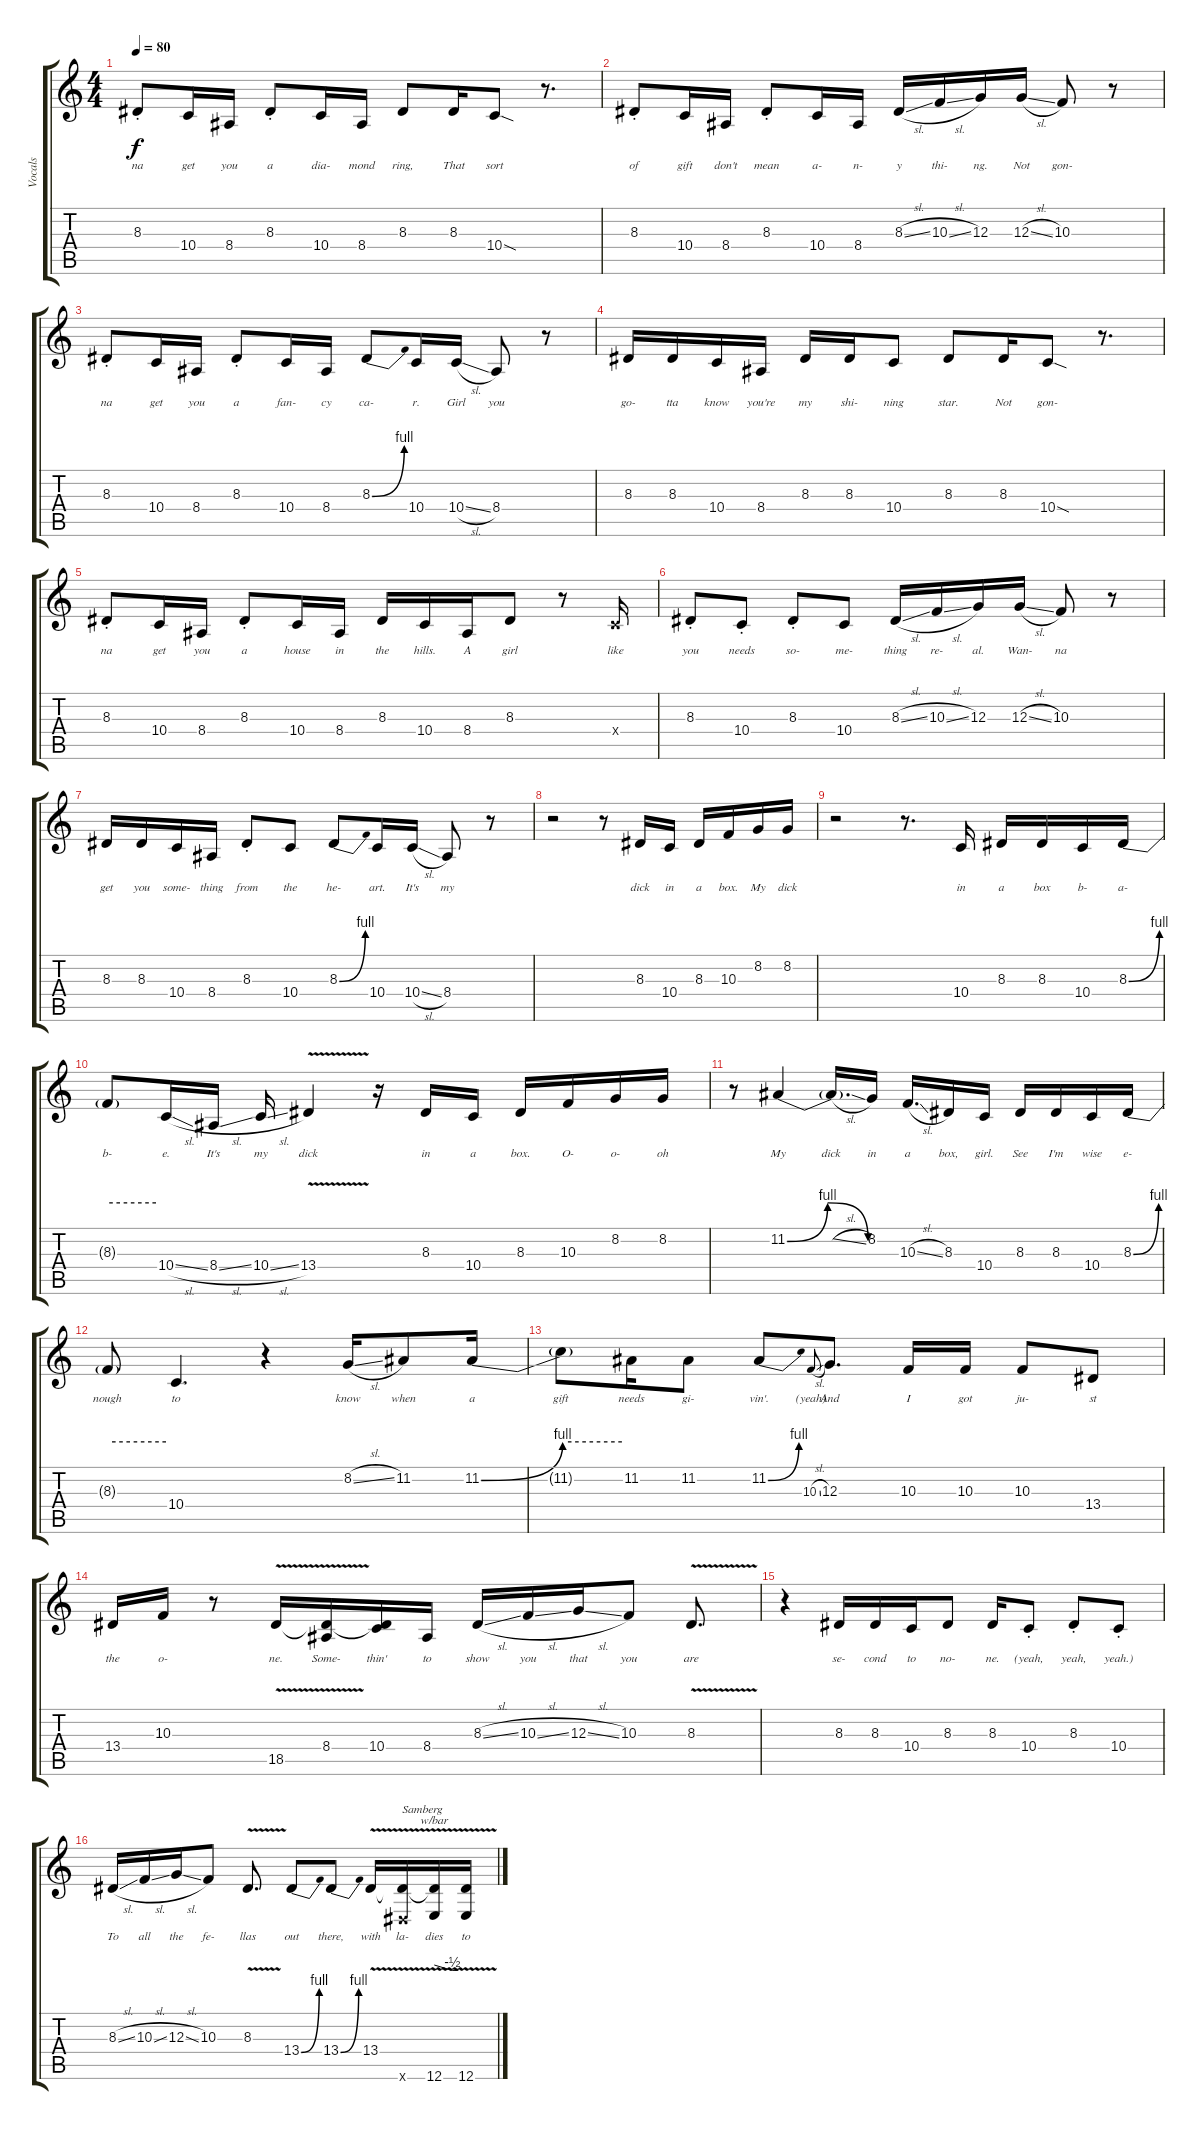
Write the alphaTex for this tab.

\track ("Vocals" "Vocals") {instrument lead1square}
\staff {score tabs}
\tuning (E4 B3 G3 D3 A2 E2) {hide}
\ts (4 4)
\tempo 80
\clef g2
\ks c
8.3{st}.8{lyrics (0 "na") lyrics (1 "") lyrics (2 "") lyrics (3 "") lyrics (4 "") dy f} 10.4.16{lyrics (0 "get") lyrics (1 "") lyrics (2 "") lyrics (3 "") lyrics (4 "")} 8.4.16{lyrics (0 "you") lyrics (1 "") lyrics (2 "") lyrics (3 "") lyrics (4 "")} 8.3{st}.8{lyrics (0 "a") lyrics (1 "") lyrics (2 "") lyrics (3 "") lyrics (4 "")} 10.4.16{lyrics (0 "dia-") lyrics (1 "") lyrics (2 "") lyrics (3 "") lyrics (4 "")} 8.4.16{lyrics (0 "mond") lyrics (1 "") lyrics (2 "") lyrics (3 "") lyrics (4 "")} 8.3.8{lyrics (0 "ring,") lyrics (1 "") lyrics (2 "") lyrics (3 "") lyrics (4 "")} 8.3.16{lyrics (0 "That") lyrics (1 "") lyrics (2 "") lyrics (3 "") lyrics (4 "")} 10.4{sod}.8{lyrics (0 "sort") lyrics (1 "") lyrics (2 "") lyrics (3 "") lyrics (4 "")} r.8{d} |
8.3{st}.8{lyrics (0 "of") lyrics (1 "") lyrics (2 "") lyrics (3 "") lyrics (4 "")} 10.4.16{lyrics (0 "gift") lyrics (1 "") lyrics (2 "") lyrics (3 "") lyrics (4 "")} 8.4.16{lyrics (0 "don't") lyrics (1 "") lyrics (2 "") lyrics (3 "") lyrics (4 "")} 8.3{st}.8{lyrics (0 "mean") lyrics (1 "") lyrics (2 "") lyrics (3 "") lyrics (4 "")} 10.4.16{lyrics (0 "a-") lyrics (1 "") lyrics (2 "") lyrics (3 "") lyrics (4 "")} 8.4.16{lyrics (0 "n-") lyrics (1 "") lyrics (2 "") lyrics (3 "") lyrics (4 "")} 8.3{sl}.16{lyrics (0 "y") lyrics (1 "") lyrics (2 "") lyrics (3 "") lyrics (4 "")} 10.3{sl}.16{lyrics (0 "thi-") lyrics (1 "") lyrics (2 "") lyrics (3 "") lyrics (4 "")} 12.3.16{lyrics (0 "ng.") lyrics (1 "") lyrics (2 "") lyrics (3 "") lyrics (4 "")} 12.3{sl}.16{lyrics (0 "Not") lyrics (1 "") lyrics (2 "") lyrics (3 "") lyrics (4 "")} 10.3.8{lyrics (0 "gon-") lyrics (1 "") lyrics (2 "") lyrics (3 "") lyrics (4 "")} r.8 |
8.3{st}.8{lyrics (0 "na") lyrics (1 "") lyrics (2 "") lyrics (3 "") lyrics (4 "")} 10.4.16{lyrics (0 "get") lyrics (1 "") lyrics (2 "") lyrics (3 "") lyrics (4 "")} 8.4.16{lyrics (0 "you") lyrics (1 "") lyrics (2 "") lyrics (3 "") lyrics (4 "")} 8.3{st}.8{lyrics (0 "a") lyrics (1 "") lyrics (2 "") lyrics (3 "") lyrics (4 "")} 10.4.16{lyrics (0 "fan-") lyrics (1 "") lyrics (2 "") lyrics (3 "") lyrics (4 "")} 8.4.16{lyrics (0 "cy") lyrics (1 "") lyrics (2 "") lyrics (3 "") lyrics (4 "")} 8.3{be (bend 0 0 60 4)}.8{lyrics (0 "ca-") lyrics (1 "") lyrics (2 "") lyrics (3 "") lyrics (4 "")} 10.4.16{lyrics (0 "r.") lyrics (1 "") lyrics (2 "") lyrics (3 "") lyrics (4 "")} 10.4{sl}.16{lyrics (0 "Girl") lyrics (1 "") lyrics (2 "") lyrics (3 "") lyrics (4 "")} 8.4.8{lyrics (0 "you") lyrics (1 "") lyrics (2 "") lyrics (3 "") lyrics (4 "")} r.8 |
8.3.16{lyrics (0 "go-") lyrics (1 "") lyrics (2 "") lyrics (3 "") lyrics (4 "")} 8.3.16{lyrics (0 "tta") lyrics (1 "") lyrics (2 "") lyrics (3 "") lyrics (4 "")} 10.4.16{lyrics (0 "know") lyrics (1 "") lyrics (2 "") lyrics (3 "") lyrics (4 "")} 8.4.16{lyrics (0 "you're") lyrics (1 "") lyrics (2 "") lyrics (3 "") lyrics (4 "")} 8.3.16{lyrics (0 "my") lyrics (1 "") lyrics (2 "") lyrics (3 "") lyrics (4 "")} 8.3.16{lyrics (0 "shi-") lyrics (1 "") lyrics (2 "") lyrics (3 "") lyrics (4 "")} 10.4.8{lyrics (0 "ning") lyrics (1 "") lyrics (2 "") lyrics (3 "") lyrics (4 "")} 8.3.8{lyrics (0 "star.") lyrics (1 "") lyrics (2 "") lyrics (3 "") lyrics (4 "")} 8.3.16{lyrics (0 "Not") lyrics (1 "") lyrics (2 "") lyrics (3 "") lyrics (4 "")} 10.4{sod}.8{lyrics (0 "gon-") lyrics (1 "") lyrics (2 "") lyrics (3 "") lyrics (4 "")} r.8{d} |
8.3{st}.8{lyrics (0 "na") lyrics (1 "") lyrics (2 "") lyrics (3 "") lyrics (4 "")} 10.4.16{lyrics (0 "get") lyrics (1 "") lyrics (2 "") lyrics (3 "") lyrics (4 "")} 8.4.16{lyrics (0 "you") lyrics (1 "") lyrics (2 "") lyrics (3 "") lyrics (4 "")} 8.3{st}.8{lyrics (0 "a") lyrics (1 "") lyrics (2 "") lyrics (3 "") lyrics (4 "")} 10.4.16{lyrics (0 "house") lyrics (1 "") lyrics (2 "") lyrics (3 "") lyrics (4 "")} 8.4.16{lyrics (0 "in") lyrics (1 "") lyrics (2 "") lyrics (3 "") lyrics (4 "")} 8.3.16{lyrics (0 "the") lyrics (1 "") lyrics (2 "") lyrics (3 "") lyrics (4 "")} 10.4.16{lyrics (0 "hills.") lyrics (1 "") lyrics (2 "") lyrics (3 "") lyrics (4 "")} 8.4.16{lyrics (0 "A") lyrics (1 "") lyrics (2 "") lyrics (3 "") lyrics (4 "")} 8.3.8{lyrics (0 "girl") lyrics (1 "") lyrics (2 "") lyrics (3 "") lyrics (4 "")} r.8 10.4{x}.16{lyrics (0 "like") lyrics (1 "") lyrics (2 "") lyrics (3 "") lyrics (4 "")} |
8.3{st}.8{lyrics (0 "you") lyrics (1 "") lyrics (2 "") lyrics (3 "") lyrics (4 "")} 10.4{st}.8{lyrics (0 "needs") lyrics (1 "") lyrics (2 "") lyrics (3 "") lyrics (4 "")} 8.3{st}.8{lyrics (0 "so-") lyrics (1 "") lyrics (2 "") lyrics (3 "") lyrics (4 "")} 10.4.8{lyrics (0 "me-") lyrics (1 "") lyrics (2 "") lyrics (3 "") lyrics (4 "")} 8.3{sl}.16{lyrics (0 "thing") lyrics (1 "") lyrics (2 "") lyrics (3 "") lyrics (4 "")} 10.3{sl}.16{lyrics (0 "re-") lyrics (1 "") lyrics (2 "") lyrics (3 "") lyrics (4 "")} 12.3.16{lyrics (0 "al.") lyrics (1 "") lyrics (2 "") lyrics (3 "") lyrics (4 "")} 12.3{sl}.16{lyrics (0 "Wan-") lyrics (1 "") lyrics (2 "") lyrics (3 "") lyrics (4 "")} 10.3.8{lyrics (0 "na") lyrics (1 "") lyrics (2 "") lyrics (3 "") lyrics (4 "")} r.8 |
8.3.16{lyrics (0 "get") lyrics (1 "") lyrics (2 "") lyrics (3 "") lyrics (4 "")} 8.3.16{lyrics (0 "you") lyrics (1 "") lyrics (2 "") lyrics (3 "") lyrics (4 "")} 10.4.16{lyrics (0 "some-") lyrics (1 "") lyrics (2 "") lyrics (3 "") lyrics (4 "")} 8.4.16{lyrics (0 "thing") lyrics (1 "") lyrics (2 "") lyrics (3 "") lyrics (4 "")} 8.3{st}.8{lyrics (0 "from") lyrics (1 "") lyrics (2 "") lyrics (3 "") lyrics (4 "")} 10.4.8{lyrics (0 "the") lyrics (1 "") lyrics (2 "") lyrics (3 "") lyrics (4 "")} 8.3{be (bend 0 0 60 4)}.8{lyrics (0 "he-") lyrics (1 "") lyrics (2 "") lyrics (3 "") lyrics (4 "")} 10.4.16{lyrics (0 "art.") lyrics (1 "") lyrics (2 "") lyrics (3 "") lyrics (4 "")} 10.4{sl}.16{lyrics (0 "It's") lyrics (1 "") lyrics (2 "") lyrics (3 "") lyrics (4 "")} 8.4.8{lyrics (0 "my") lyrics (1 "") lyrics (2 "") lyrics (3 "") lyrics (4 "")} r.8 |
r.2 r.8 8.3.16{lyrics (0 "dick") lyrics (1 "") lyrics (2 "") lyrics (3 "") lyrics (4 "")} 10.4.16{lyrics (0 "in") lyrics (1 "") lyrics (2 "") lyrics (3 "") lyrics (4 "")} 8.3.16{lyrics (0 "a") lyrics (1 "") lyrics (2 "") lyrics (3 "") lyrics (4 "")} 10.3.16{lyrics (0 "box.") lyrics (1 "") lyrics (2 "") lyrics (3 "") lyrics (4 "")} 8.2.16{lyrics (0 "My") lyrics (1 "") lyrics (2 "") lyrics (3 "") lyrics (4 "")} 8.2.16{lyrics (0 "dick") lyrics (1 "") lyrics (2 "") lyrics (3 "") lyrics (4 "")} |
r.2 r.8{d} 10.4.16{lyrics (0 "in") lyrics (1 "") lyrics (2 "") lyrics (3 "") lyrics (4 "")} 8.3.16{lyrics (0 "a") lyrics (1 "") lyrics (2 "") lyrics (3 "") lyrics (4 "")} 8.3.16{lyrics (0 "box") lyrics (1 "") lyrics (2 "") lyrics (3 "") lyrics (4 "")} 10.4.16{lyrics (0 "b-") lyrics (1 "") lyrics (2 "") lyrics (3 "") lyrics (4 "")} 8.3{be (bend 0 0 60 4)}.16{lyrics (0 "a-") lyrics (1 "") lyrics (2 "") lyrics (3 "") lyrics (4 "")} |
8.3{be (hold 0 4 60 4) t}.8{lyrics (0 "b-") lyrics (1 "") lyrics (2 "") lyrics (3 "") lyrics (4 "")} 10.4{sl}.16{lyrics (0 "e.") lyrics (1 "") lyrics (2 "") lyrics (3 "") lyrics (4 "")} 8.4{sl}.16{lyrics (0 "It's") lyrics (1 "") lyrics (2 "") lyrics (3 "") lyrics (4 "")} 10.4{sl}.16{lyrics (0 "my") lyrics (1 "") lyrics (2 "") lyrics (3 "") lyrics (4 "")} 13.4{v}.4{lyrics (0 "dick") lyrics (1 "") lyrics (2 "") lyrics (3 "") lyrics (4 "")} r.16 8.3.16{lyrics (0 "in") lyrics (1 "") lyrics (2 "") lyrics (3 "") lyrics (4 "")} 10.4.16{lyrics (0 "a") lyrics (1 "") lyrics (2 "") lyrics (3 "") lyrics (4 "")} 8.3.16{lyrics (0 "box.") lyrics (1 "") lyrics (2 "") lyrics (3 "") lyrics (4 "")} 10.3.16{lyrics (0 "O-") lyrics (1 "") lyrics (2 "") lyrics (3 "") lyrics (4 "")} 8.2.16{lyrics (0 "o-") lyrics (1 "") lyrics (2 "") lyrics (3 "") lyrics (4 "")} 8.2.16{lyrics (0 "oh") lyrics (1 "") lyrics (2 "") lyrics (3 "") lyrics (4 "")} |
r.8 11.2{be (bendrelease 0 0 10 4 45 4 60 0)}.4{lyrics (0 "My") lyrics (1 "") lyrics (2 "") lyrics (3 "") lyrics (4 "")} 11.2{sl t}.16{d lyrics (0 "dick") lyrics (1 "") lyrics (2 "") lyrics (3 "") lyrics (4 "")} 8.2.16{lyrics (0 "in") lyrics (1 "") lyrics (2 "") lyrics (3 "") lyrics (4 "")} 10.3{sl}.16{d lyrics (0 "a") lyrics (1 "") lyrics (2 "") lyrics (3 "") lyrics (4 "")} 8.3.16{lyrics (0 "box,") lyrics (1 "") lyrics (2 "") lyrics (3 "") lyrics (4 "")} 10.4.16{lyrics (0 "girl.") lyrics (1 "") lyrics (2 "") lyrics (3 "") lyrics (4 "")} 8.3.16{lyrics (0 "See") lyrics (1 "") lyrics (2 "") lyrics (3 "") lyrics (4 "")} 8.3.16{lyrics (0 "I'm") lyrics (1 "") lyrics (2 "") lyrics (3 "") lyrics (4 "")} 10.4.16{lyrics (0 "wise") lyrics (1 "") lyrics (2 "") lyrics (3 "") lyrics (4 "")} 8.3{be (bend 0 0 60 4)}.16{lyrics (0 "e-") lyrics (1 "") lyrics (2 "") lyrics (3 "") lyrics (4 "")} |
8.3{be (hold 0 4 60 4) t}.8{lyrics (0 "nough") lyrics (1 "") lyrics (2 "") lyrics (3 "") lyrics (4 "")} 10.4.4{d lyrics (0 "to") lyrics (1 "") lyrics (2 "") lyrics (3 "") lyrics (4 "")} r.4 8.2{sl}.16{lyrics (0 "know") lyrics (1 "") lyrics (2 "") lyrics (3 "") lyrics (4 "")} 11.2.8{lyrics (0 "when") lyrics (1 "") lyrics (2 "") lyrics (3 "") lyrics (4 "")} 11.2{be (bend 0 0 60 4)}.16{lyrics (0 "a") lyrics (1 "") lyrics (2 "") lyrics (3 "") lyrics (4 "")} |
11.2{be (hold 0 4 60 4) t}.8{lyrics (0 "gift") lyrics (1 "") lyrics (2 "") lyrics (3 "") lyrics (4 "")} 11.2.16{lyrics (0 "needs") lyrics (1 "") lyrics (2 "") lyrics (3 "") lyrics (4 "")} 11.2.8{lyrics (0 "gi-") lyrics (1 "") lyrics (2 "") lyrics (3 "") lyrics (4 "")} 11.2{be (bend 0 0 60 4)}.8{lyrics (0 "vin'.") lyrics (1 "") lyrics (2 "") lyrics (3 "") lyrics (4 "")} 10.3{sl}.8{lyrics (0 "(yeah)") lyrics (1 "") lyrics (2 "") lyrics (3 "") lyrics (4 "") gr onbeat} 12.3.8{d lyrics (0 "And") lyrics (1 "") lyrics (2 "") lyrics (3 "") lyrics (4 "")} 10.3.16{lyrics (0 "I") lyrics (1 "") lyrics (2 "") lyrics (3 "") lyrics (4 "")} 10.3.16{lyrics (0 "got") lyrics (1 "") lyrics (2 "") lyrics (3 "") lyrics (4 "")} 10.3.8{lyrics (0 "ju-") lyrics (1 "") lyrics (2 "") lyrics (3 "") lyrics (4 "")} 13.4.8{lyrics (0 "st") lyrics (1 "") lyrics (2 "") lyrics (3 "") lyrics (4 "")} |
13.4.16{lyrics (0 "the") lyrics (1 "") lyrics (2 "") lyrics (3 "") lyrics (4 "")} 10.3.16{lyrics (0 "o-") lyrics (1 "") lyrics (2 "") lyrics (3 "") lyrics (4 "")} r.8 18.5{v}.16{lyrics (0 "ne.") lyrics (1 "") lyrics (2 "") lyrics (3 "") lyrics (4 "")} (8.4 18.5{t}).16{lyrics (0 "Some-") lyrics (1 "") lyrics (2 "") lyrics (3 "") lyrics (4 "")} (10.4 18.5{t}).16{lyrics (0 "thin'") lyrics (1 "") lyrics (2 "") lyrics (3 "") lyrics (4 "")} 8.4.16{lyrics (0 "to") lyrics (1 "") lyrics (2 "") lyrics (3 "") lyrics (4 "")} 8.3{sl}.16{lyrics (0 "show") lyrics (1 "") lyrics (2 "") lyrics (3 "") lyrics (4 "")} 10.3{sl}.16{lyrics (0 "you") lyrics (1 "") lyrics (2 "") lyrics (3 "") lyrics (4 "")} 12.3{sl}.16{lyrics (0 "that") lyrics (1 "") lyrics (2 "") lyrics (3 "") lyrics (4 "")} 10.3.8{lyrics (0 "you") lyrics (1 "") lyrics (2 "") lyrics (3 "") lyrics (4 "")} 8.3{v}.8{d lyrics (0 "are") lyrics (1 "") lyrics (2 "") lyrics (3 "") lyrics (4 "")} |
r.4 8.3.16{lyrics (0 "se-") lyrics (1 "") lyrics (2 "") lyrics (3 "") lyrics (4 "")} 8.3.16{lyrics (0 "cond") lyrics (1 "") lyrics (2 "") lyrics (3 "") lyrics (4 "")} 10.4.16{lyrics (0 "to") lyrics (1 "") lyrics (2 "") lyrics (3 "") lyrics (4 "")} 8.3.8{lyrics (0 "no-") lyrics (1 "") lyrics (2 "") lyrics (3 "") lyrics (4 "")} 8.3.16{lyrics (0 "ne.") lyrics (1 "") lyrics (2 "") lyrics (3 "") lyrics (4 "")} 10.4{st}.8{lyrics (0 "(yeah,") lyrics (1 "") lyrics (2 "") lyrics (3 "") lyrics (4 "")} 8.3{st}.8{lyrics (0 "yeah,") lyrics (1 "") lyrics (2 "") lyrics (3 "") lyrics (4 "")} 10.4{st}.8{lyrics (0 "yeah.)") lyrics (1 "") lyrics (2 "") lyrics (3 "") lyrics (4 "")} |
8.3{sl}.16{lyrics (0 "To") lyrics (1 "") lyrics (2 "") lyrics (3 "") lyrics (4 "")} 10.3{sl}.16{lyrics (0 "all") lyrics (1 "") lyrics (2 "") lyrics (3 "") lyrics (4 "")} 12.3{sl}.16{lyrics (0 "the") lyrics (1 "") lyrics (2 "") lyrics (3 "") lyrics (4 "")} 10.3.8{lyrics (0 "fe-") lyrics (1 "") lyrics (2 "") lyrics (3 "") lyrics (4 "")} 8.3{v}.8{d lyrics (0 "llas") lyrics (1 "") lyrics (2 "") lyrics (3 "") lyrics (4 "")} 13.4{be (bend 0 0 60 4)}.8{lyrics (0 "out") lyrics (1 "") lyrics (2 "") lyrics (3 "") lyrics (4 "")} 13.4{be (bend 0 0 60 4)}.8{lyrics (0 "there,") lyrics (1 "") lyrics (2 "") lyrics (3 "") lyrics (4 "")} 13.4{v}.16{lyrics (0 "with") lyrics (1 "") lyrics (2 "") lyrics (3 "") lyrics (4 "")} (13.4{v t} 11.6{x}).16{txt "Samberg" lyrics (0 "la-") lyrics (1 "") lyrics (2 "") lyrics (3 "") lyrics (4 "")} (13.4{v t} 12.6).16{tbe (custom default 0 0 45 -2 60 -2) lyrics (0 "dies") lyrics (1 "") lyrics (2 "") lyrics (3 "") lyrics (4 "")} (13.4{v t} 12.6{v}).16{lyrics (0 "to") lyrics (1 "") lyrics (2 "") lyrics (3 "") lyrics (4 "")}
